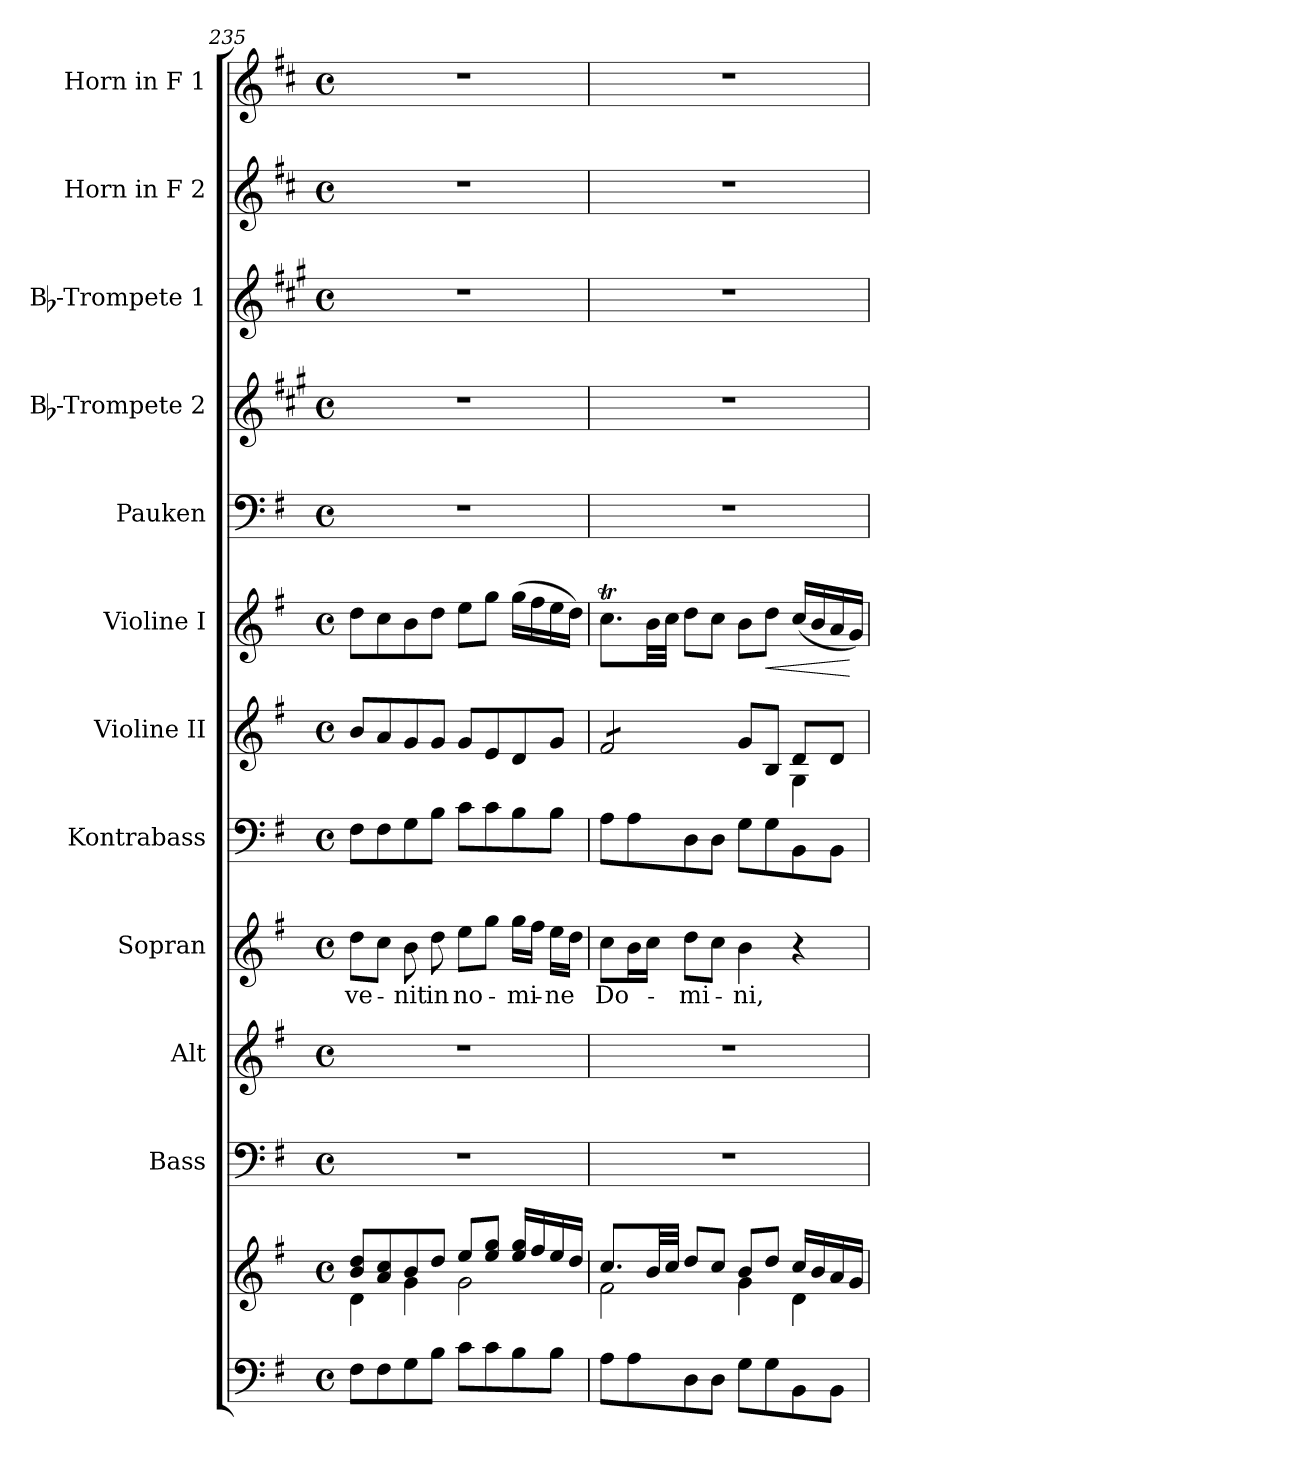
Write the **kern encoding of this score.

**kern	**kern	**kern	**kern	**kern	**text	**kern	**kern	**kern	**dynam	**kern	**kern	**kern	**kern	**kern
*part12	*part12	*part11	*part10	*part9	*part9	*part8	*part7	*part6	*part6	*part5	*part4	*part3	*part2	*part1
*staff13	*staff12	*staff11	*staff10	*staff9	*staff9	*staff8	*staff7	*staff6	*staff6	*staff5	*staff4	*staff3	*staff2	*staff1
*	*	*I"Bass	*I"Alt	*I"Sopran	*	*I"Kontrabass	*I"Violine II	*I"Violine I	*	*I"Pauken	*I"Bb-Trompete 2	*I"Bb-Trompete 1	*I"Horn in F 2	*I"Horn in F 1
*	*	*I'B.	*I'A.	*I'S.	*	*I'Kb.	*I'Vl. II	*I'Vl. I	*	*I'Pk.	*I'Bb Trp. 2	*I'Bb Trp. 1	*	*
*clefF4	*clefG2	*clefF4	*clefG2	*clefG2	*	*clefF4	*clefG2	*clefG2	*	*clefF4	*clefG2	*clefG2	*clefG2	*clefG2
*	*	*	*	*	*	*ITrd7c12	*	*	*	*	*ITrd1c2	*ITrd1c2	*ITrd4c7	*ITrd4c7
*k[f#]	*k[f#]	*k[f#]	*k[f#]	*k[f#]	*	*k[f#]	*k[f#]	*k[f#]	*	*k[f#]	*k[f#]	*k[f#]	*k[f#]	*k[f#]
*G:	*G:	*G:	*G:	*G:	*	*G:	*G:	*G:	*	*G:	*G:	*G:	*G:	*G:
*M4/4	*M4/4	*M4/4	*M4/4	*M4/4	*	*M4/4	*M4/4	*M4/4	*	*M4/4	*M4/4	*M4/4	*M4/4	*M4/4
*met(c)	*met(c)	*met(c)	*met(c)	*met(c)	*	*met(c)	*met(c)	*met(c)	*	*met(c)	*met(c)	*met(c)	*met(c)	*met(c)
=235	=235	=235	=235	=235	=235	=235	=235	=235	=235	=235	=235	=235	=235	=235
*	*^	*	*	*	*	*	*	*	*	*	*	*	*	*
!	!	!	!	!	!	!LO:LY:b	!	!	!	!	!	!	!	!	!
8F#\L	8b/ 8dd/L	4d\	1r	1r	8dd\L	ve-	8FF#\L	8b/L	8dd\L	.	1r	1r	1r	1r	1r
8F#\	8a/ 8cc/	.	.	.	8cc\J	.	8FF#\	8a/	8cc\	.	.	.	.	.	.
!	!	!	!	!	!	!LO:LY:b	!	!	!	!	!	!	!	!	!
8G\	8b/	4g\	.	.	8b\	-nit	8GG\	8g/	8b\	.	.	.	.	.	.
!	!	!	!	!	!	!LO:LY:b	!	!	!	!	!	!	!	!	!
8B\J	8dd/J	.	.	.	8dd\	in	8BB\J	8g/J	8dd\J	.	.	.	.	.	.
!	!	!	!	!	!	!LO:LY:b	!	!	!	!	!	!	!	!	!
8c\L	8ee/L	2g\	.	.	8ee\L	no-	8C\L	8g/L	8ee\L	.	.	.	.	.	.
8c\	8ee/ 8gg/J	.	.	.	8gg\J	.	8C\	8e/	8gg\J	.	.	.	.	.	.
!	!	!	!	!	!	!LO:LY:b	!	!	!	!	!	!	!	!	!
8B\	16ee/ 16gg/LL	.	.	.	16gg\LL	-mi-	8BB\	8d/	(>16gg\LL	.	.	.	.	.	.
.	16ff#/	.	.	.	16ff#\JJ	.	.	.	16ff#\	.	.	.	.	.	.
!	!	!	!	!	!	!LO:LY:b	!	!	!	!	!	!	!	!	!
8B\J	16ee/	.	.	.	16ee\LL	-ne	8BB\J	8g/J	16ee\	.	.	.	.	.	.
.	16dd/JJ	.	.	.	16dd\JJ	.	.	.	16dd\JJ)	.	.	.	.	.	.
=236	=236	=236	=236	=236	=236	=236	=236	=236	=236	=236	=236	=236	=236	=236	=236
!	!	!	!	!	!	!LO:LY:b	!	!	!	!	!	!	!	!	!
*	*	*	*	*	*	*	*	*^	*	*	*	*	*	*	*
*	*	*	*	*	*	*	*	*tremolo	*	*	*	*	*	*	*	*
8A\L	8.cc/L	2f#\	1r	1r	8cc\L	Do-	8AA\L	8f#/L	2.ryy	8.ccT\L	.	1r	1r	1r	1r	1r
8A\	.	.	.	.	16b\L	.	8AA\	8f#/	.	.	.	.	.	.	.	.
.	32b/LL	.	.	.	16cc\JJ	.	.	.	.	32b\LL	.	.	.	.	.	.
.	32cc/JJJ	.	.	.	.	.	.	.	.	32cc\JJJ	.	.	.	.	.	.
!	!	!	!	!	!	!LO:LY:b	!	!	!	!	!	!	!	!	!	!
8D\	8dd/L	.	.	.	8dd\L	-mi-	8DD\	8f#/	.	8dd\L	.	.	.	.	.	.
8D\J	8cc/J	.	.	.	8cc\J	.	8DD\J	8f#/J	.	8cc\J	.	.	.	.	.	.
*	*	*	*	*	*	*	*	*Xtremolo	*	*	*	*	*	*	*	*
!	!	!	!	!	!	!LO:LY:b	!	!	!	!	!	!	!	!	!	!
8G\L	8b/L	4g\	.	.	4b\	-ni,	8GG\L	8g/L	.	8b\L	.	.	.	.	.	.
!	!	!	!	!	!	!	!	!	!	!	!LO:HP:b	!	!	!	!	!
8G\	8dd/J	.	.	.	.	.	8GG\	8B/J	.	8dd\J	<	.	.	.	.	.
8BB\	16cc/LL	4d\	.	.	4r	.	8BBB\	8d/L	4G\	(<16cc/LL	.	.	.	.	.	.
.	16b/	.	.	.	.	.	.	.	.	16b/	.	.	.	.	.	.
8BB\J	16a/	.	.	.	.	.	8BBB\J	8d/J	.	16a/	.	.	.	.	.	.
.	16g/JJ	.	.	.	.	.	.	.	.	16g/JJ)	[	.	.	.	.	.
*	*v	*v	*	*	*	*	*	*v	*v	*	*	*	*	*	*	*
=	=	=	=	=	=	=	=	=	=	=	=	=	=	=
*-	*-	*-	*-	*-	*-	*-	*-	*-	*-	*-	*-	*-	*-	*-
